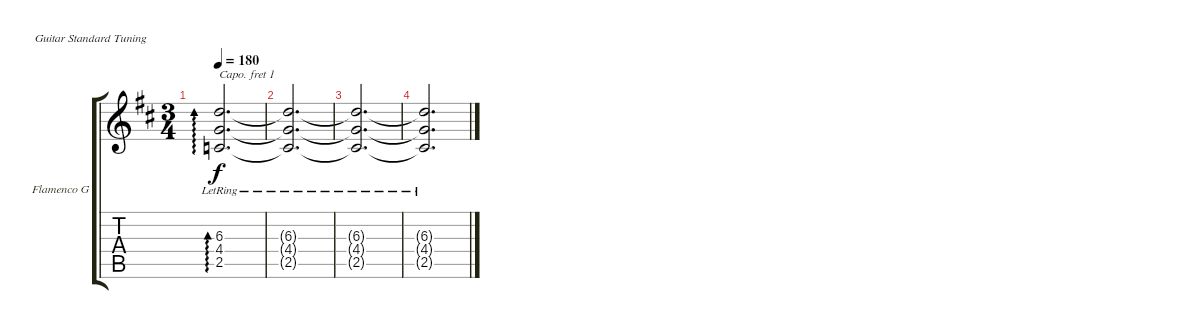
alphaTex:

\defaultSystemsLayout 4
\bracketExtendMode groupsimilarinstruments
\firstSystemTrackNameOrientation horizontal
\otherSystemsTrackNameOrientation horizontal
\track ("Flamenco Guitar" "Flamenco G") {instrument acousticguitarnylon}
\staff {score tabs}
\capo 1
\tuning (E4 B3 G3 D3 A2 E2)
\ts (3 4)
\tempo 180
\clef g2
\ks d
(2.5{lr} 4.4{lr} 6.3{lr}).2{d ad 0 dy f} |
(6.3{lr t} 4.4{lr t} 2.5{lr t}).2{d} |
(2.5{lr t} 4.4{lr t} 6.3{lr t}).2{d} |
(6.3{lr t} 4.4{lr t} 2.5{lr t}).2{d}
